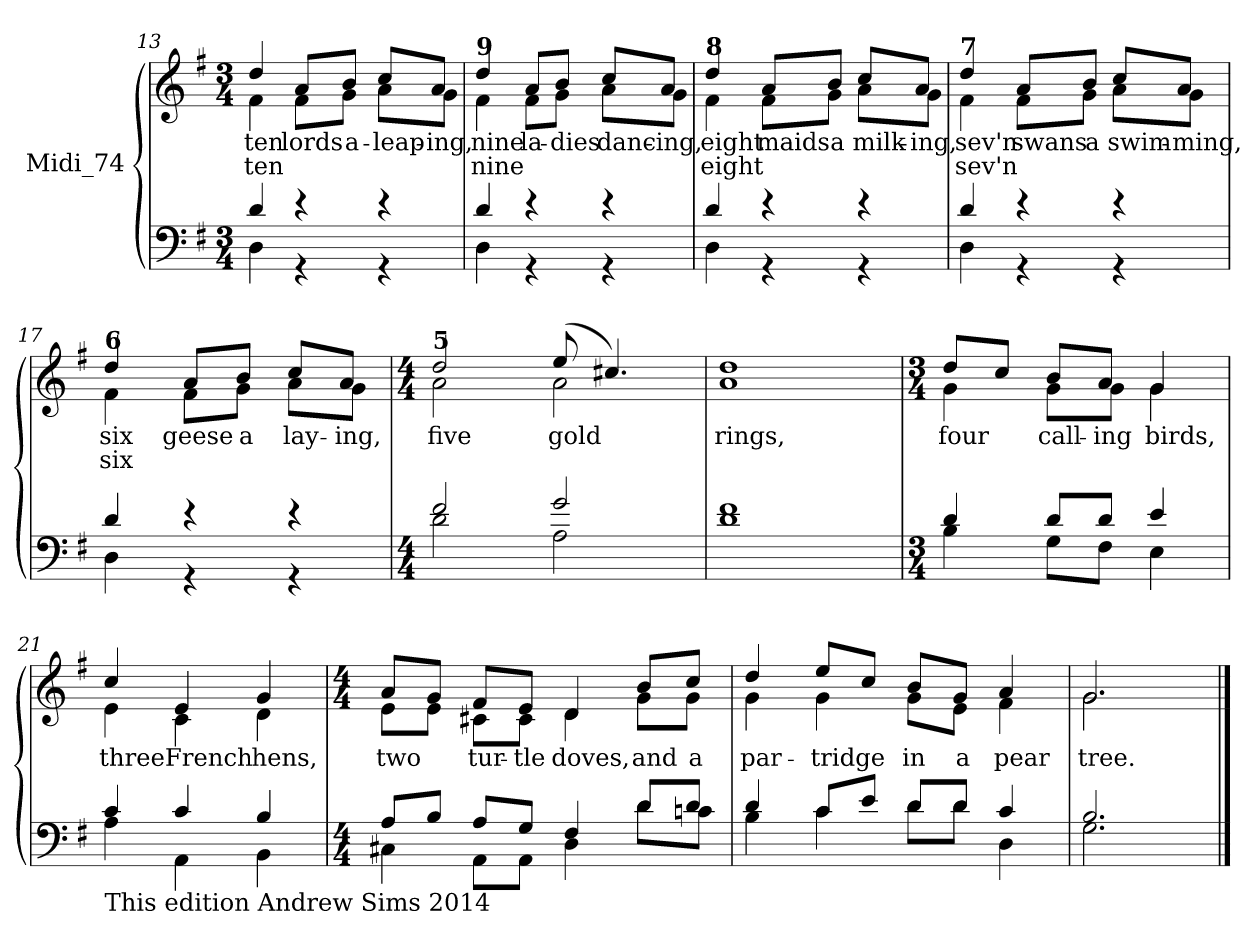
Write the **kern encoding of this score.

**kern	**kern	**text	**text
*part2	*part1	*part1	*part1
*staff2	*staff1	*staff1	*staff1
*I"Midi_74	*I"Midi_74	*	*
*clefF4	*clefG2	*	*
*k[f#]	*k[f#]	*	*
*G:	*G:	*	*
*M3/4	*M3/4	*	*
=13	=13	=13	=13
*^	*	*	*
!	!	!LO:TX:a:B:t=10	!	!
!	!	!	!LO:LY:b	!LO:LY:b
*	*	*^	*	*
4d/	4D\	4dd/	4f#\	ten	ten
!	!	!	!	!LO:LY:b	!
4r	4r	8a/L	8f#\L	lords	.
!	!	!	!	!LO:LY:b	!
.	.	8b/J	8g\J	a-	.
!	!	!	!	!LO:LY:b	!
4r	4r	8cc/L	8a\L	-leap-	.
!	!	!	!	!LO:LY:b	!
.	.	8a/J	8g\J	-ing,	.
=14	=14	=14	=14	=14	=14
!	!	!LO:TX:a:B:t=9	!	!	!
!	!	!	!	!LO:LY:b	!LO:LY:b
4d/	4D\	4dd/	4f#\	nine	nine
!	!	!	!	!LO:LY:b	!
4r	4r	8a/L	8f#\L	la-	.
!	!	!	!	!LO:LY:b	!
.	.	8b/J	8g\J	-dies	.
!	!	!	!	!LO:LY:b	!
4r	4r	8cc/L	8a\L	danc-	.
!	!	!	!	!LO:LY:b	!
.	.	8a/J	8g\J	-ing,	.
=15	=15	=15	=15	=15	=15
!	!	!LO:TX:a:B:t=8	!	!	!
!	!	!	!	!LO:LY:b	!LO:LY:b
4d/	4D\	4dd/	4f#\	eight	eight
!	!	!	!	!LO:LY:b	!
4r	4r	8a/L	8f#\L	maids	.
!	!	!	!	!LO:LY:b	!
.	.	8b/J	8g\J	a	.
!	!	!	!	!LO:LY:b	!
4r	4r	8cc/L	8a\L	milk-	.
!	!	!	!	!LO:LY:b	!
.	.	8a/J	8g\J	-ing,	.
!!LO:LB:g=z	!!
=16	=16	=16	=16	=16	=16
!	!	!LO:TX:a:B:t=7	!	!	!
!	!	!	!	!LO:LY:b	!LO:LY:b
4d/	4D\	4dd/	4f#\	sev'n	sev'n
!	!	!	!	!LO:LY:b	!
4r	4r	8a/L	8f#\L	swans	.
!	!	!	!	!LO:LY:b	!
.	.	8b/J	8g\J	a	.
!	!	!	!	!LO:LY:b	!
4r	4r	8cc/L	8a\L	swim-	.
!	!	!	!	!LO:LY:b	!
.	.	8a/J	8g\J	-ming,	.
=17	=17	=17	=17	=17	=17
!	!	!LO:TX:a:B:t=6	!	!	!
!	!	!	!	!LO:LY:b	!LO:LY:b
4d/	4D\	4dd/	4f#\	six	six
!	!	!	!	!LO:LY:b	!
4r	4r	8a/L	8f#\L	geese	.
!	!	!	!	!LO:LY:b	!
.	.	8b/J	8g\J	a	.
!	!	!	!	!LO:LY:b	!
4r	4r	8cc/L	8a\L	lay-	.
!	!	!	!	!LO:LY:b	!
.	.	8a/J	8g\J	-ing,	.
=18	=18	=18	=18	=18	=18
*M4/4	*	*M4/4	*	*	*
!	!	!LO:TX:a:B:t=5	!	!	!
!	!	!	!	!LO:LY:b	!
2f#/	2d\	2dd/	2a\	five	.
!	!	!	!	!LO:LY:b	!
2g/	2A\	(>8ee/	2a\	gold	.
.	.	4.cc#X/)	.	.	.
=19	=19	=19	=19	=19	=19
!	!	!	!	!LO:LY:b	!
1f#/	1d\	1dd/	1a\	rings,	.
=20	=20	=20	=20	=20	=20
*M3/4	*	*M3/4	*	*	*
!	!	!	!	!LO:LY:b	!
4d/	4B\	8dd/L	4g\	four	.
.	.	8cc/J	.	.	.
!	!	!	!	!LO:LY:b	!
8d/L	8G\L	8b/L	8g\L	call-	.
!	!	!	!	!LO:LY:b	!
8d/J	8F#\J	8a/J	8g\J	-ing	.
!	!	!	!	!LO:LY:b	!
4e/	4E\	4g/	4g\	birds,	.
!!LO:LB:g=z	!!
=21	=21	=21	=21	=21	=21
!LO:TX:b:t=This edition  Andrew Sims 2014	!	!	!	!	!
!	!	!	!	!LO:LY:b	!
4c/	4A\	4cc/	4e\	three	.
!	!	!	!	!LO:LY:b	!
4c/	4AA\	4e/	4c\	French	.
!	!	!	!	!LO:LY:b	!
4B/	4BB\	4g/	4d\	hens,	.
=22	=22	=22	=22	=22	=22
*M4/4	*	*M4/4	*	*	*
!	!	!	!	!LO:LY:b	!
8A/L	4C#X\	8a/L	8e\L	two	.
8B/J	.	8g/J	8e\J	.	.
!	!	!	!	!LO:LY:b	!
8A/L	8AA\L	8f#/L	8c#X\L	tur-	.
!	!	!	!	!LO:LY:b	!
8G/J	8AA\J	8e/J	8c#\J	-tle	.
!	!	!	!	!LO:LY:b	!
4F#/	4D\	4d/	4d\	doves,	.
!	!	!	!	!LO:LY:b	!
8d/L	8d\L	8b/L	8g\L	and	.
!	!	!	!	!LO:LY:b	!
8d/J	8cn\J	8cc/J	8g\J	a	.
=23	=23	=23	=23	=23	=23
!	!	!	!	!LO:LY:b	!
4d/	4B\	4dd/	4g\	par-	.
!	!	!	!	!LO:LY:b	!
8c/L	4c\	8ee/L	4g\	-tridge	.
8e/J	.	8cc/J	.	.	.
!	!	!	!	!LO:LY:b	!
8d/L	8d\L	8b/L	8g\L	in	.
!	!	!	!	!LO:LY:b	!
8d/J	8d\J	8g/J	8e\J	a	.
!	!	!	!	!LO:LY:b	!
4c/	4D\	4a/	4f#\	pear	.
=24	=24	=24	=24	=24	=24
!	!	!	!	!LO:LY:b	!
2.B/	2.G\	2.g/	2.g\	tree.	.
*v	*v	*	*	*	*
*	*v	*v	*	*
==	==	==	==
*-	*-	*-	*-
